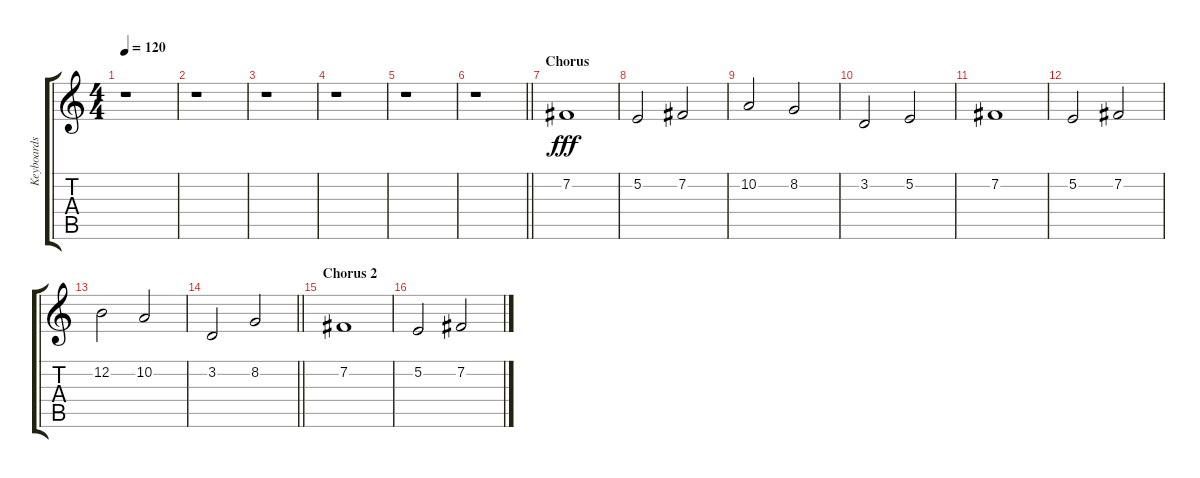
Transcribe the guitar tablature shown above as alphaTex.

\track ("Keyboards from MD" "Keyboards ") {instrument stringensemble1}
\staff {score tabs}
\tuning (E4 B3 G3 D3 A2 E2) {hide}
\ts (4 4)
\tempo 120
\clef g2
\ks c
r.1{dy mp} |
r.1 |
r.1 |
r.1 |
r.1 |
\barLineRight lightlight
r.1 |
\section ("" "Chorus")
7.2.1{dy fff instrument brightacousticpiano} |
5.2.2 7.2.2 |
10.2.2 8.2.2 |
3.2.2 5.2.2 |
7.2.1 |
5.2.2 7.2.2 |
12.2.2 10.2.2 |
\barLineRight lightlight
3.2.2 8.2.2 |
\section ("" "Chorus 2")
7.2.1 |
5.2.2 7.2.2
